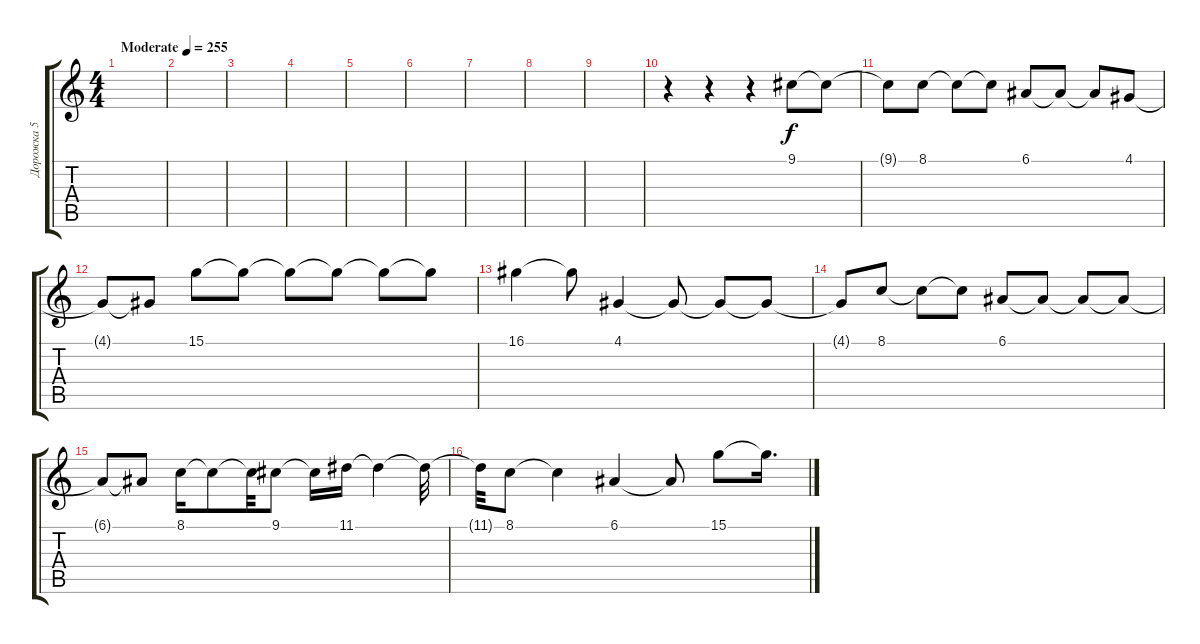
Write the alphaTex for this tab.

\track ("Дорожка 5" "Дорожка 5") {instrument musicbox}
\staff {score tabs}
\tuning (E4 B3 G3 D3 A2 E2) {hide}
\ts (4 4)
\tempo (255 "Moderate")
\clef g2
\ks c
|
|
|
|
|
|
|
|
|
r.4 r.4 r.4 9.1.8 9.1{t}.8 |
9.1{t}.8 8.1.8 8.1{t}.8 8.1{t}.8 6.1.8 6.1{t}.8 6.1{t}.8 4.1.8 |
4.1{t}.8 4.1{t}.8 15.1.8 15.1{t}.8 15.1{t}.8 15.1{t}.8 15.1{t}.8 15.1{t}.8 |
16.1.4 16.1{t}.8 4.1.4 4.1{t}.8 4.1{t}.8 4.1{t}.8 |
4.1{t}.8 8.1.8 8.1{t}.8 8.1{t}.8 6.1.8 6.1{t}.8 6.1{t}.8 6.1{t}.8 |
6.1{t}.8 6.1{t}.8 8.1.16 8.1{t}.8 8.1{t}.32 9.1.8 9.1{t}.16 11.1.16 11.1{t}.4 11.1{t}.32 |
11.1{t}.32 8.1.8 8.1{t}.4 6.1.4 6.1{t}.8 15.1.8 15.1{t}.16{d}
